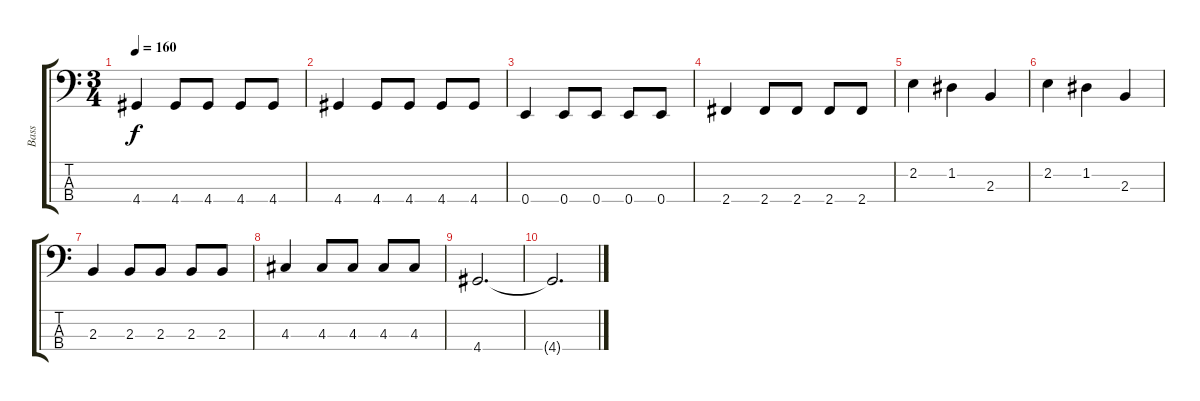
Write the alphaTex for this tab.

\track ("Bass" "Bass") {instrument electricbassfinger}
\staff {score tabs}
\tuning (G2 D2 A1 E1) {hide}
\ts (3 4)
\tempo 160
\clef f4
\ks c
4.4.4{dy f} 4.4.8 4.4.8 4.4.8 4.4.8 |
4.4.4 4.4.8 4.4.8 4.4.8 4.4.8 |
0.4.4 0.4.8 0.4.8 0.4.8 0.4.8 |
2.4.4 2.4.8 2.4.8 2.4.8 2.4.8 |
2.2.4 1.2.4 2.3.4 |
2.2.4 1.2.4 2.3.4 |
2.3.4 2.3.8 2.3.8 2.3.8 2.3.8 |
4.3.4 4.3.8 4.3.8 4.3.8 4.3.8 |
4.4.2{d} |
4.4{t}.2{d}
